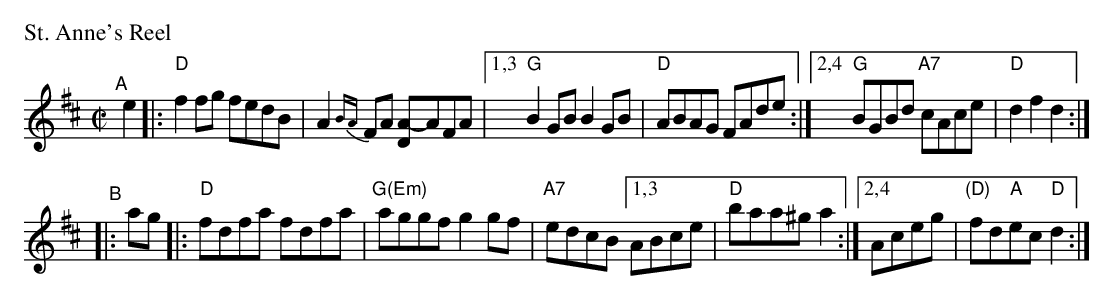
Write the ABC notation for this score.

X:1
P: St. Anne's Reel
M: C|
L: 1/8
K: D
"^A"[|] e2 \
|: "D"f2fg fedB | A2{BA}FA [A-D]AFA \
|[1,3 "G"B2GB B2GB | "D"ABAG FAde \
:|2,4 "G"BGBd "A7"cAce | "D"d2f2 d2 :|
"^B"|: ag |:\
"D"fdfa fdfa | "G(Em)"aggf g2gf | "A7"edcB \
  [1,3 ABce | "D"baa^g a2 \
:|[2,4 Aceg | "(D)"fd"A"ec "D"d2 :|
